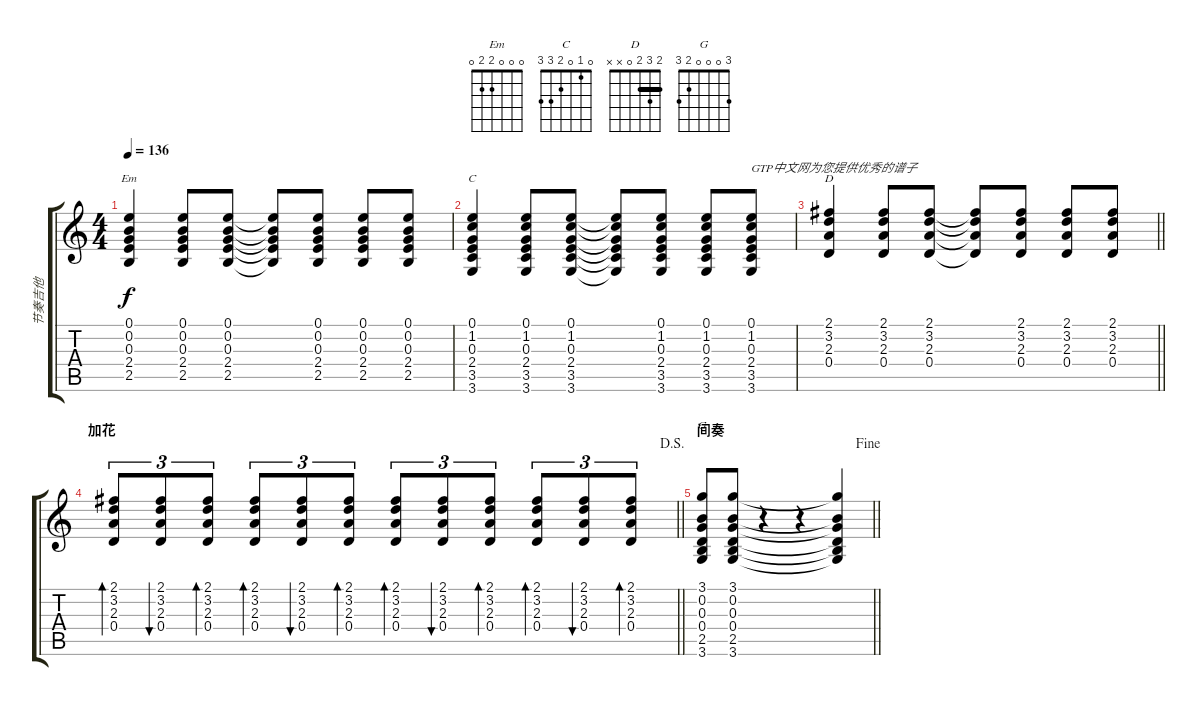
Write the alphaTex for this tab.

\track ("节奏吉他" "节奏吉他") {instrument acousticguitarsteel}
\staff {score tabs}
\tuning (E4 B3 G3 D3 A2 E2) {hide}
\chord ("Em" 0 0 0 2 2 0)
\chord ("C" 0 1 0 2 3 3)
\chord ("D" 2 3 2 0 x x) {barre 2}
\chord ("G" 3 0 0 0 2 3)
\ts (4 4)
\tempo 136
\clef g2
\ks c
(0.1 0.2 0.3 2.4 2.5).4{ch "Em" dy f} (0.1 0.2 0.3 2.4 2.5).8 (0.1 0.2 0.3 2.4 2.5).8 (0.1{t} 0.2{t} 0.3{t} 2.4{t} 2.5{t}).8 (0.1 0.2 0.3 2.4 2.5).8 (0.1 0.2 0.3 2.4 2.5).8 (0.1 0.2 0.3 2.4 2.5).8 |
(0.1 1.2 0.3 2.4 3.5 3.6).4{ch "C"} (0.1 1.2 0.3 2.4 3.5 3.6).8 (0.1 1.2 0.3 2.4 3.5 3.6).8 (0.1{t} 1.2{t} 0.3{t} 2.4{t} 3.5{t} 3.6{t}).8 (0.1 1.2 0.3 2.4 3.5 3.6).8 (0.1 1.2 0.3 2.4 3.5 3.6).8 (0.1 1.2 0.3 2.4 3.5 3.6).8{txt "GTP中文网为您提供优秀的谱子"} |
\barLineRight lightlight
(2.1 3.2 2.3 0.4).4{ch "D"} (2.1 3.2 2.3 0.4).8 (2.1 3.2 2.3 0.4).8 (2.1{t} 3.2{t} 2.3{t} 0.4{t}).8 (2.1 3.2 2.3 0.4).8 (2.1 3.2 2.3 0.4).8 (2.1 3.2 2.3 0.4).8 |
\section ("" "加花")
\jump dalsegno
\barLineRight lightlight
(2.1 3.2 2.3 0.4).8{tu (3 2) bd 30} (2.1 3.2 2.3 0.4).8{tu (3 2) bu 30} (2.1 3.2 2.3 0.4).8{tu (3 2) bd 30} (2.1 3.2 2.3 0.4).8{tu (3 2) bd 30} (2.1 3.2 2.3 0.4).8{tu (3 2) bu 30} (2.1 3.2 2.3 0.4).8{tu (3 2) bd 30} (2.1 3.2 2.3 0.4).8{tu (3 2) bd 30} (2.1 3.2 2.3 0.4).8{tu (3 2) bu 30} (2.1 3.2 2.3 0.4).8{tu (3 2) bd 30} (2.1 3.2 2.3 0.4).8{tu (3 2) bd 30} (2.1 3.2 2.3 0.4).8{tu (3 2) bu 30} (2.1 3.2 2.3 0.4).8{tu (3 2) bd 30} |
\section ("" "间奏")
\jump fine
\barLineRight lightlight
(3.1 0.2 0.3 0.4 2.5 3.6).8{ch "G"} (3.1 0.2 0.3 0.4 2.5 3.6).8 r.4 r.4 (3.1{t} 0.2{t} 0.3{t} 0.4{t} 2.5{t} 3.6{t}).4
